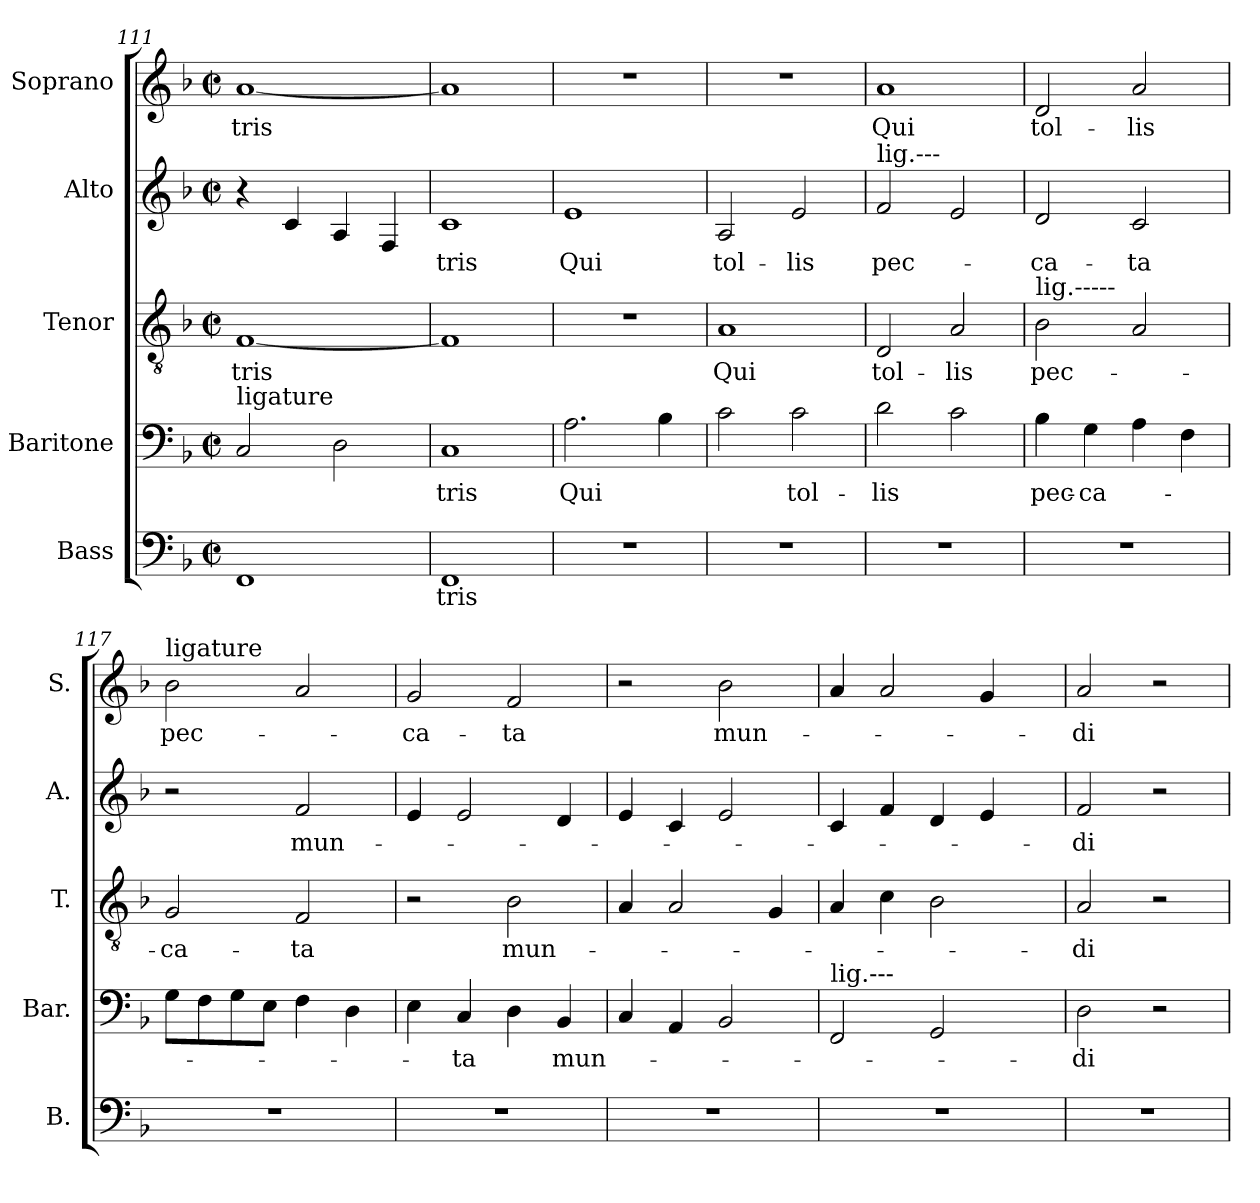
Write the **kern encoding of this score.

**kern	**text	**kern	**text	**kern	**text	**kern	**text	**kern	**text
*part5	*part5	*part4	*part4	*part3	*part3	*part2	*part2	*part1	*part1
*staff5	*staff5	*staff4	*staff4	*staff3	*staff3	*staff2	*staff2	*staff1	*staff1
*I"Bass	*	*I"Baritone	*	*I"Tenor	*	*I"Alto	*	*I"Soprano	*
*I'B.	*	*I'Bar.	*	*I'T.	*	*I'A.	*	*I'S.	*
*clefF4	*	*clefF4	*	*clefGv2	*	*clefG2	*	*clefG2	*
*k[b-]	*	*k[b-]	*	*k[b-]	*	*k[b-]	*	*k[b-]	*
*M2/2	*	*M2/2	*	*M2/2	*	*M2/2	*	*M2/2	*
*met(c|)	*	*met(c|)	*	*met(c|)	*	*met(c|)	*	*met(c|)	*
=111	=111	=111	=111	=111	=111	=111	=111	=111	=111
!	!	!LO:TX:a:t=ligature	!	!	!	!	!	!	!
!	!	!	!	!	!LO:LY:b	!	!	!	!LO:LY:b
1FF	.	2C/	.	[1F	-tris	4r	.	[1a	-tris
.	.	.	.	.	.	4c/	.	.	.
.	.	2D\	.	.	.	4A/	.	.	.
.	.	.	.	.	.	4F/	.	.	.
=112	=112	=112	=112	=112	=112	=112	=112	=112	=112
!	!LO:LY:b	!	!LO:LY:b	!	!	!	!LO:LY:b	!	!
1FF	tris	1C	-tris	1F]	.	1c	tris	1a]	.
=113	=113	=113	=113	=113	=113	=113	=113	=113	=113
!	!	!	!LO:LY:b	!	!	!	!LO:LY:b	!	!
1r	.	2.A\	-Qui	1r	.	1e	Qui	1r	.
.	.	4B-\	.	.	.	.	.	.	.
=114	=114	=114	=114	=114	=114	=114	=114	=114	=114
!	!	!	!	!	!LO:LY:b	!	!LO:LY:b	!	!
1r	.	2c\	.	1A	Qui	2A/	tol-	1r	.
!	!	!	!LO:LY:b	!	!	!	!LO:LY:b	!	!
.	.	2c\	tol-	.	.	2e/	-lis	.	.
=115	=115	=115	=115	=115	=115	=115	=115	=115	=115
!	!	!	!	!	!	!LO:TX:a:t=lig.---	!	!	!
!	!	!	!LO:LY:b	!	!LO:LY:b	!	!LO:LY:b	!	!LO:LY:b
1r	.	2d\	-lis	2D/	tol-	2f/	pec-	1a	Qui
!	!	!	!	!	!LO:LY:b	!	!	!	!
.	.	2c\	.	2A/	-lis	2e/	.	.	.
=116	=116	=116	=116	=116	=116	=116	=116	=116	=116
!	!	!	!	!LO:TX:a:t=lig.-----	!	!	!	!	!
!	!	!	!LO:LY:b	!	!LO:LY:b	!	!LO:LY:b	!	!LO:LY:b
1r	.	4B-\	pec-	2B-\	pec-	2d/	-ca-	2d/	tol-
!	!	!	!LO:LY:b	!	!	!	!	!	!
.	.	4G\	-ca-	.	.	.	.	.	.
!	!	!	!	!	!	!	!LO:LY:b	!	!LO:LY:b
.	.	4A\	.	2A/	.	2c/	-ta	2a/	-lis
.	.	4F\	.	.	.	.	.	.	.
=117	=117	=117	=117	=117	=117	=117	=117	=117	=117
!	!	!	!	!	!	!	!	!LO:TX:a:t=ligature	!
!	!	!	!	!	!LO:LY:b	!	!	!	!LO:LY:b
1r	.	8G\L	.	2G/	-ca-	2r	.	2b-\	pec-
.	.	8F\	.	.	.	.	.	.	.
.	.	8G\	.	.	.	.	.	.	.
.	.	8E\J	.	.	.	.	.	.	.
!	!	!	!	!	!LO:LY:b	!	!LO:LY:b	!	!
.	.	4F\	.	2F/	-ta	2f/	mun-	2a/	.
.	.	4D\	.	.	.	.	.	.	.
=118	=118	=118	=118	=118	=118	=118	=118	=118	=118
!	!	!	!	!	!	!	!	!	!LO:LY:b
1r	.	4E\	.	2r	.	4e/	.	2g/	-ca-
!	!	!	!LO:LY:b	!	!	!	!	!	!
.	.	4C/	-ta	.	.	2e/	.	.	.
!	!	!	!	!	!LO:LY:b	!	!	!	!LO:LY:b
.	.	4D\	.	2B-\	mun-	.	.	2f/	-ta
!	!	!	!LO:LY:b	!	!	!	!	!	!
.	.	4BB-/	mun-	.	.	4d/	.	.	.
=119	=119	=119	=119	=119	=119	=119	=119	=119	=119
1r	.	4C/	.	4A/	.	4e/	.	2r	.
.	.	4AA/	.	2A/	.	4c/	.	.	.
!	!	!	!	!	!	!	!	!	!LO:LY:b
.	.	2BB-/	.	.	.	2e/	.	2b-\	mun-
.	.	.	.	4G/	.	.	.	.	.
=120	=120	=120	=120	=120	=120	=120	=120	=120	=120
!	!	!LO:TX:a:t=lig.---	!	!	!	!	!	!	!
1r	.	2FF/	.	4A/	.	4c/	.	4a/	.
.	.	.	.	4c\	.	4f/	.	2a/	.
.	.	2GG/	.	2B-\	.	4d/	.	.	.
.	.	.	.	.	.	4e/	.	4g/	.
=121	=121	=121	=121	=121	=121	=121	=121	=121	=121
!	!	!	!LO:LY:b	!	!LO:LY:b	!	!LO:LY:b	!	!LO:LY:b
1r	.	2D\	-di	2A/	di	2f/	-di	2a/	-di
.	.	2r	.	2r	.	2r	.	2r	.
=	=	=	=	=	=	=	=	=	=
*-	*-	*-	*-	*-	*-	*-	*-	*-	*-
